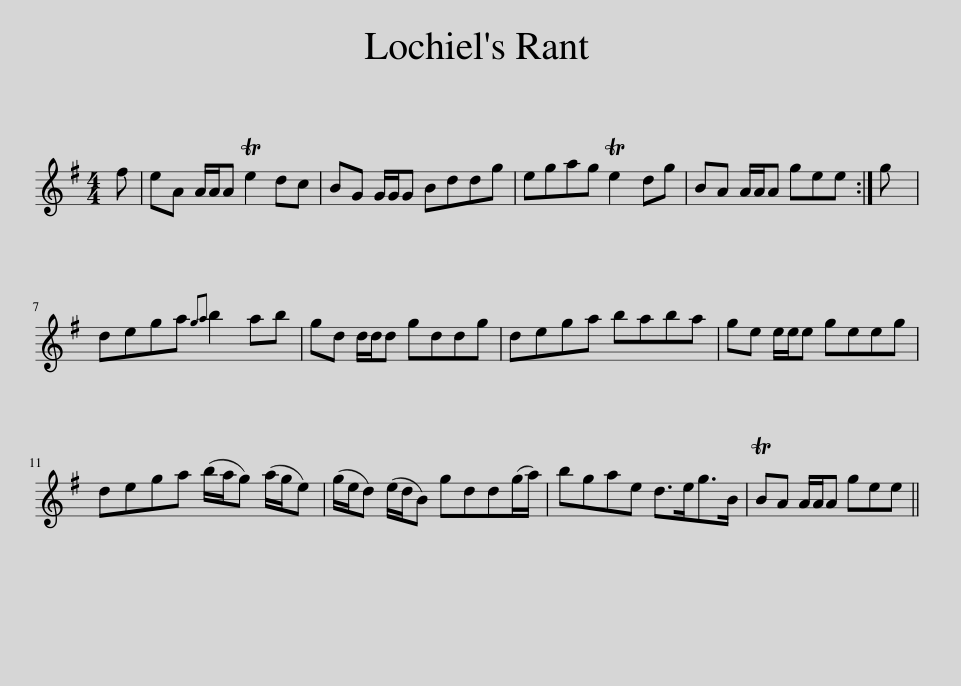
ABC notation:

X:1
L:1/8
M:4/4
I:linebreak $
K:G
V:1 treble
V:1
 f | eA A/A/A Te2 dc | BG G/G/G Bddg | egag Te2 dg | BA A/A/A gee :| %5
 g |$ dega{ga} b2 ab | gd d/d/d gddg | dega baba | ge e/e/e geeg |$ %10
 dega (b/a/g) (a/g/e) | (g/e/d) (e/d/B) gdd(g/a/) | bgae d>eg>B | TBA A/A/A gee || %14
